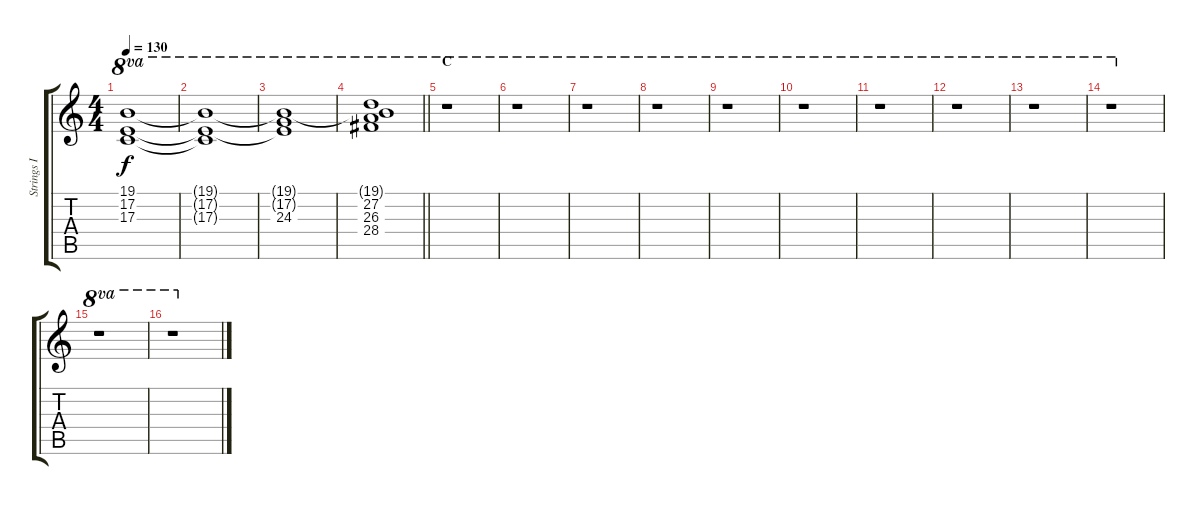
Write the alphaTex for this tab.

\track ("Strings I" "Strings I") {instrument stringensemble1}
\staff {score tabs}
\tuning (E4 B3 G3 D3 A2 E2) {hide}
\ts (4 4)
\tempo 130
\clef g2
\ks c
(19.1 17.2 17.3).1{ot 8va dy f} |
(19.1{t} 17.2{t} 17.3{t}).1{ot 8va} |
(19.1{t} 17.2{t} 24.3).1{ot 8va} |
\barLineRight lightlight
(19.1{t} 27.2 26.3 28.4).1{ot 8va} |
\section ("" "C")
r.1{ot 8va} |
r.1{ot 8va} |
r.1{ot 8va} |
r.1{ot 8va} |
r.1{ot 8va} |
r.1{ot 8va} |
r.1{ot 8va} |
r.1{ot 8va} |
r.1{ot 8va} |
r.1{ot 8va} |
r.1{ot 8va} |
r.1{ot 8va}
